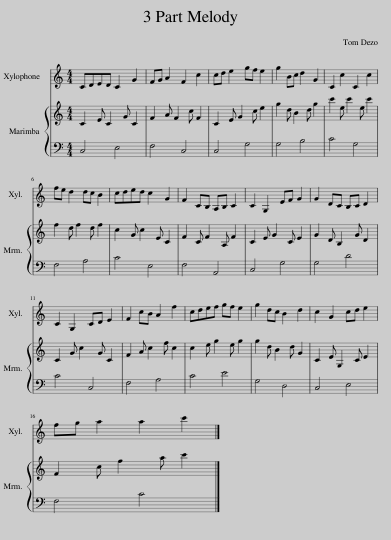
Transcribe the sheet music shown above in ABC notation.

X:1
%%score 1 { 2 | 3 }
L:1/8
M:4/4
I:linebreak $
K:C
V:1 treble transpose=12
V:2 treble
V:3 bass
V:1
 CDED C2 G2 | FG A2 F2 c2 | cd e2 gf e2 | g2 Bc d2 G2 | C2 c2 C2 c2 |$ %5
 fe d2 dc B2 | cded c2 G2 | F2 CB, A,B, C2 | C2 G,2 EF G2 | G2 DC B,C D2 |$ %10
 C2 G,2 CD E2 | F2 cB A2 f2 | cdef gf e2 | g2 dc B2 d2 | c2 G2 cd e2 |$ %15
 fg a2 a2 c'2 |] %16
V:2
 C2 E C2 G C2 | F2 A F2 c F2 | C2 E G2 c e2 | g2 d B2 d g2 | c'2 e c'2 e c'2 |$ %5
 f2 d f2 d f2 | c2 G c2 E C2 | F2 C F2 A, F2 | C2 E G2 C E2 | G2 D B,2 G D2 |$ %10
 C2 G c2 G C2 | F2 A c2 f c2 | c2 e g2 e g2 | g2 d B2 d G2 | C2 E G,2 C E2 |$ %15
 F2 c f2 a c'2 |] %16
V:3
 C,4 E,4 | F,4 C,4 | C,4 G,4 | G,4 B,4 | C4 G,4 |$ %5
 F,4 A,4 | C4 E,4 | F,4 A,,4 | C,4 G,4 | G,4 D4 |$ %10
 C4 C,4 | F,4 A,4 | C4 E4 | G,4 D,4 | C,4 E,4 |$ %15
 F,4 C4 |] %16
